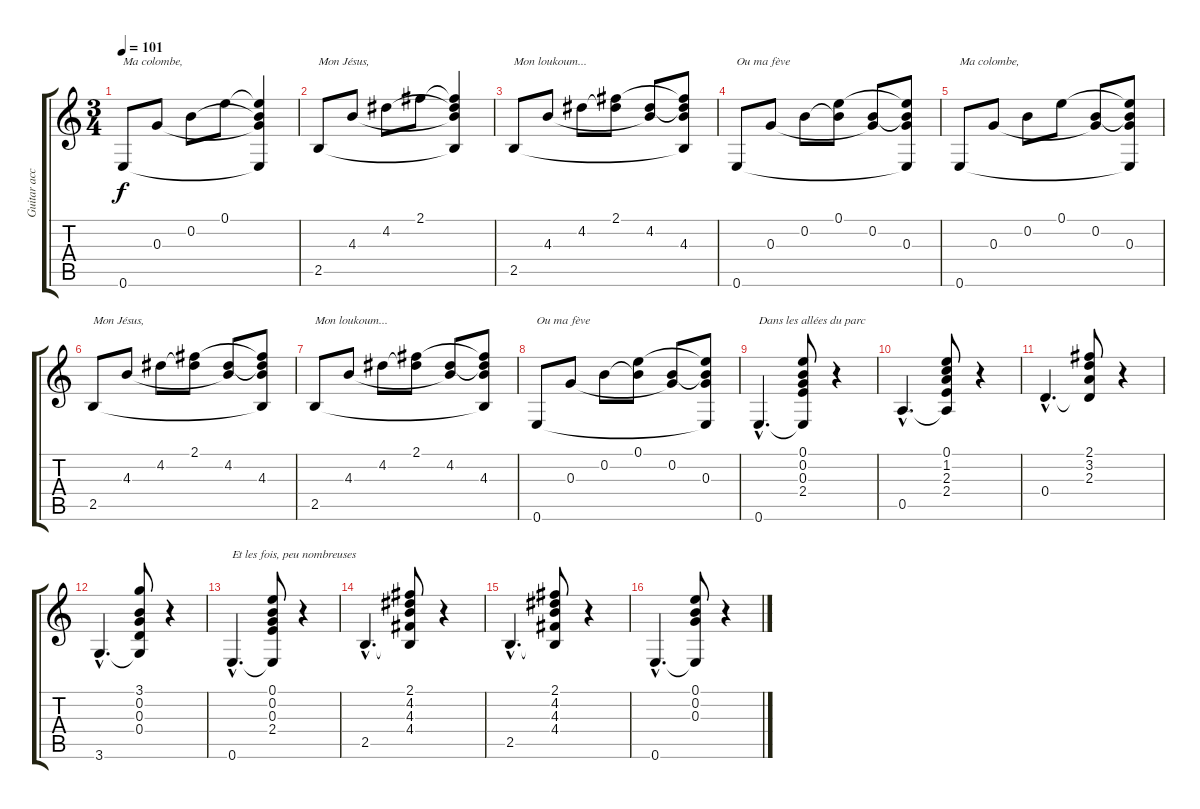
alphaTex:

\track ("Guitar accoustique" "Guitar acc") {instrument acousticguitarnylon}
\staff {score tabs}
\tuning (E4 B3 G3 D3 A2 E2) {hide}
\ts (3 4)
\tempo 101
\clef g2
\ks c
0.6.8{txt "Ma colombe," dy f} 0.3.8 0.2.8 0.1.8 (0.1{t} 0.2{t} 0.3{t} 0.6{t}).4 |
2.5.8{txt "Mon Jésus,"} 4.3.8 4.2.8 2.1.8 (2.1{t} 4.2{t} 4.3{t} 2.5{t}).4 |
2.5.8{txt "Mon loukoum..."} 4.3.8 4.2.8 (2.1 4.2{t}).8 (4.2 4.3{t}).8 (2.1{t} 4.2{t} 4.3 2.5{t}).8 |
0.6.8{txt "Ou ma fève"} 0.3.8 0.2.8 (0.1 0.2{t}).8 (0.2 0.3{t}).8 (0.1{t} 0.2{t} 0.3 0.6{t}).8 |
0.6.8{txt "Ma colombe,"} 0.3.8 0.2.8 0.1.8 (0.2 0.3{t}).8 (0.1{t} 0.2{t} 0.3 0.6{t}).8 |
2.5.8{txt "Mon Jésus,"} 4.3.8 4.2.8 (2.1 4.2{t}).8 (4.2 4.3{t}).8 (2.1{t} 4.2{t} 4.3 2.5{t}).8 |
2.5.8{txt "Mon loukoum..."} 4.3.8 4.2.8 (2.1 4.2{t}).8 (4.2 4.3{t}).8 (2.1{t} 4.2{t} 4.3 2.5{t}).8 |
0.6.8{txt "Ou ma fève"} 0.3.8 0.2.8 (0.1 0.2{t}).8 (0.2 0.3{t}).8 (0.1{t} 0.2{t} 0.3 0.6{t}).8 |
0.6{hac}.4{d txt "Dans les allées du parc"} (0.1 0.2 0.3 2.4 0.6{t}).8 r.4 |
0.5{hac}.4{d} (0.1 1.2 2.3 2.4 0.5{t}).8 r.4 |
0.4{hac}.4{d} (2.1 3.2 2.3 0.4{t}).8 r.4 |
3.6{hac}.4{d} (3.1 0.2 0.3 0.4 3.6{t}).8 r.4 |
0.6{hac}.4{d txt "Et les fois, peu nombreuses"} (0.1 0.2 0.3 2.4 0.6{t}).8 r.4 |
2.5{hac}.4{d} (2.1 4.2 4.3 4.4 2.5{t}).8 r.4 |
2.5{hac}.4{d} (2.1 4.2 4.3 4.4 2.5{t}).8 r.4 |
0.6{hac}.4{d} (0.1 0.2 0.3 0.6{t}).8 r.4
